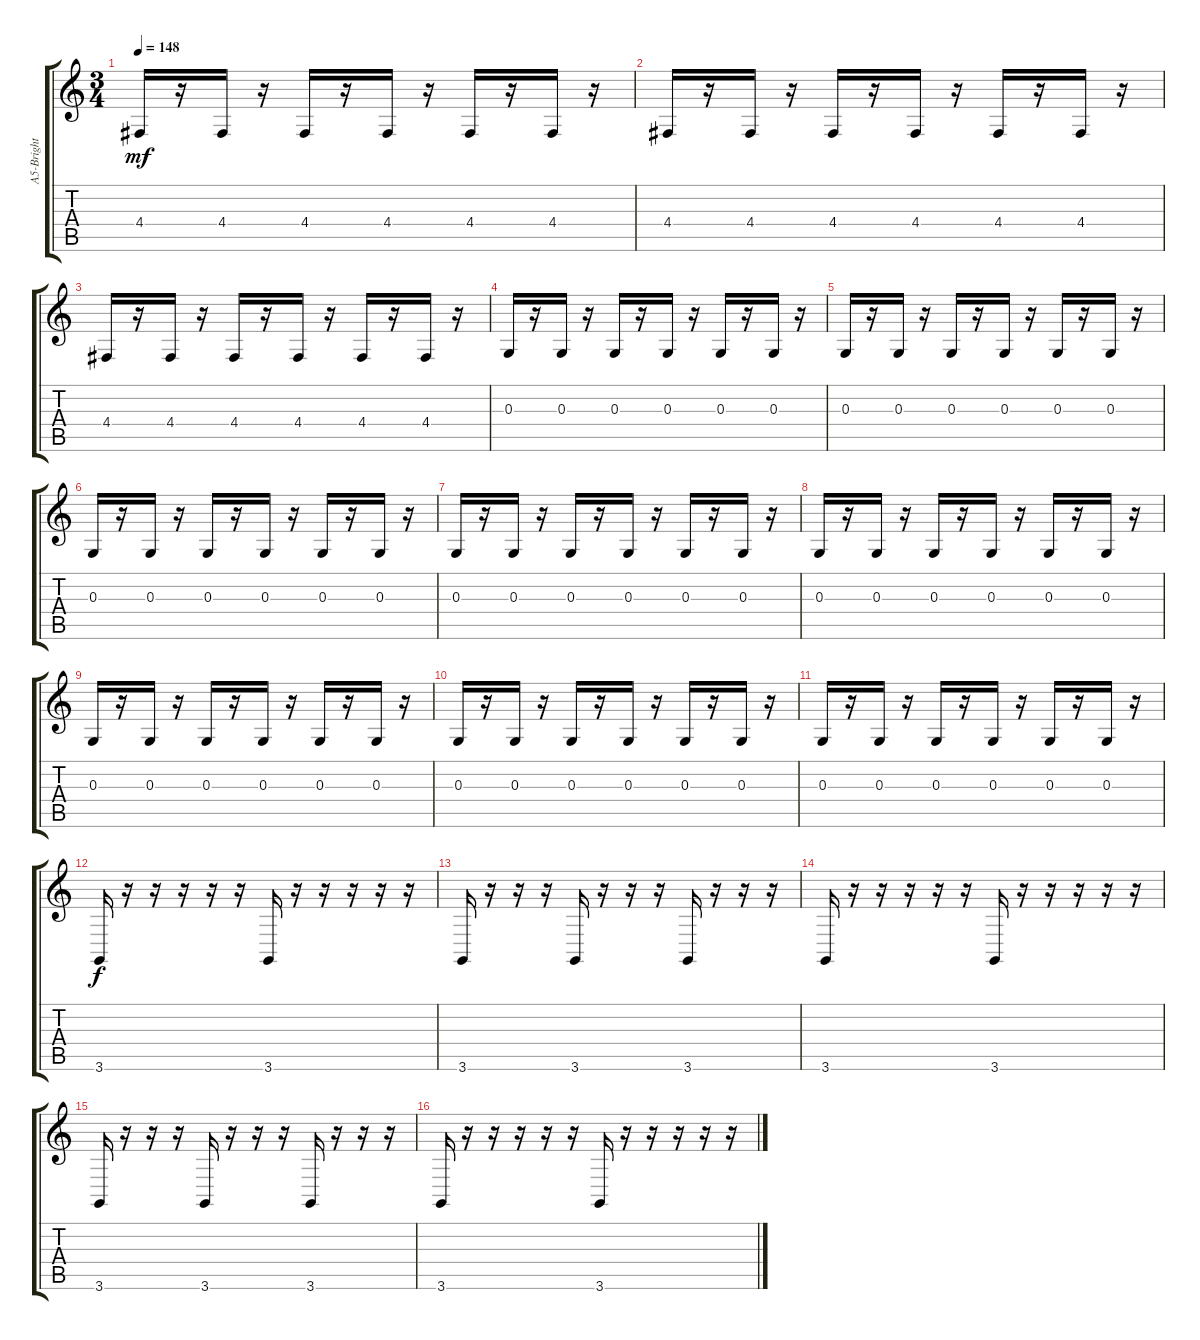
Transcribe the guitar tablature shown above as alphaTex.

\track ("A5-Bright Str: " "A5-Bright ") {instrument stringensemble1}
\staff {score tabs}
\tuning (E4 B3 G3 D3 A2 E2) {hide}
\ts (3 4)
\tempo 148
\clef g2
\ks c
4.4.16{dy mf} r.16 4.4.16 r.16 4.4.16 r.16 4.4.16 r.16 4.4.16 r.16 4.4.16 r.16 |
4.4.16 r.16 4.4.16 r.16 4.4.16 r.16 4.4.16 r.16 4.4.16 r.16 4.4.16 r.16 |
4.4.16 r.16 4.4.16 r.16 4.4.16 r.16 4.4.16 r.16 4.4.16 r.16 4.4.16 r.16 |
0.3.16 r.16 0.3.16 r.16 0.3.16 r.16 0.3.16 r.16 0.3.16 r.16 0.3.16 r.16 |
0.3.16 r.16 0.3.16 r.16 0.3.16 r.16 0.3.16 r.16 0.3.16 r.16 0.3.16 r.16 |
0.3.16 r.16 0.3.16 r.16 0.3.16 r.16 0.3.16 r.16 0.3.16 r.16 0.3.16 r.16 |
0.3.16 r.16 0.3.16 r.16 0.3.16 r.16 0.3.16 r.16 0.3.16 r.16 0.3.16 r.16 |
0.3.16 r.16 0.3.16 r.16 0.3.16 r.16 0.3.16 r.16 0.3.16 r.16 0.3.16 r.16 |
0.3.16 r.16 0.3.16 r.16 0.3.16 r.16 0.3.16 r.16 0.3.16 r.16 0.3.16 r.16 |
0.3.16 r.16 0.3.16 r.16 0.3.16 r.16 0.3.16 r.16 0.3.16 r.16 0.3.16 r.16 |
0.3.16 r.16 0.3.16 r.16 0.3.16 r.16 0.3.16 r.16 0.3.16 r.16 0.3.16 r.16 |
3.6.16{dy f} r.16 r.16 r.16 r.16 r.16 3.6.16 r.16 r.16 r.16 r.16 r.16 |
3.6.16 r.16 r.16 r.16 3.6.16 r.16 r.16 r.16 3.6.16 r.16 r.16 r.16 |
3.6.16 r.16 r.16 r.16 r.16 r.16 3.6.16 r.16 r.16 r.16 r.16 r.16 |
3.6.16 r.16 r.16 r.16 3.6.16 r.16 r.16 r.16 3.6.16 r.16 r.16 r.16 |
3.6.16 r.16 r.16 r.16 r.16 r.16 3.6.16 r.16 r.16 r.16 r.16 r.16
